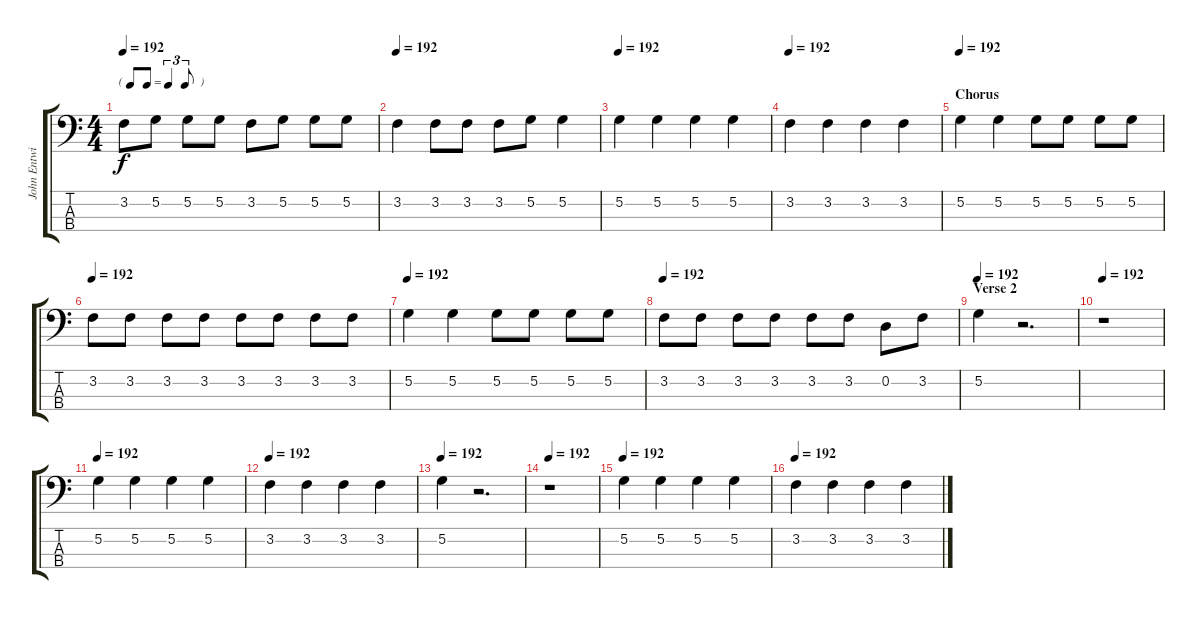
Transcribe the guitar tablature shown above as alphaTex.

\track ("John Entwistle" "John Entwi") {instrument acousticguitarsteel}
\staff {score tabs}
\tuning (G2 D2 A1 E1) {hide}
\ts (4 4)
\tf triplet8th
\tempo 192
\clef f4
\ks c
3.2.8{dy f} 5.2.8 5.2.8 5.2.8 3.2.8 5.2.8 5.2.8 5.2.8 |
\tempo 192
3.2.4 3.2.8 3.2.8 3.2.8 5.2.8 5.2.4 |
\tempo 192
5.2.4 5.2.4 5.2.4 5.2.4 |
\tempo 192
3.2.4 3.2.4 3.2.4 3.2.4 |
\section ("" "Chorus")
\tempo 192
5.2.4 5.2.4 5.2.8 5.2.8 5.2.8 5.2.8 |
\tempo 192
3.2.8 3.2.8 3.2.8 3.2.8 3.2.8 3.2.8 3.2.8 3.2.8 |
\tempo 192
5.2.4 5.2.4 5.2.8 5.2.8 5.2.8 5.2.8 |
\tempo 192
3.2.8 3.2.8 3.2.8 3.2.8 3.2.8 3.2.8 0.2.8 3.2.8 |
\section ("" "Verse 2")
\tempo 192
5.2.4 r.2{d} |
\tempo 192
r.1 |
\tempo 192
5.2.4 5.2.4 5.2.4 5.2.4 |
\tempo 192
3.2.4 3.2.4 3.2.4 3.2.4 |
\tempo 192
5.2.4 r.2{d} |
\tempo 192
r.1 |
\tempo 192
5.2.4 5.2.4 5.2.4 5.2.4 |
\tempo 192
3.2.4 3.2.4 3.2.4 3.2.4
